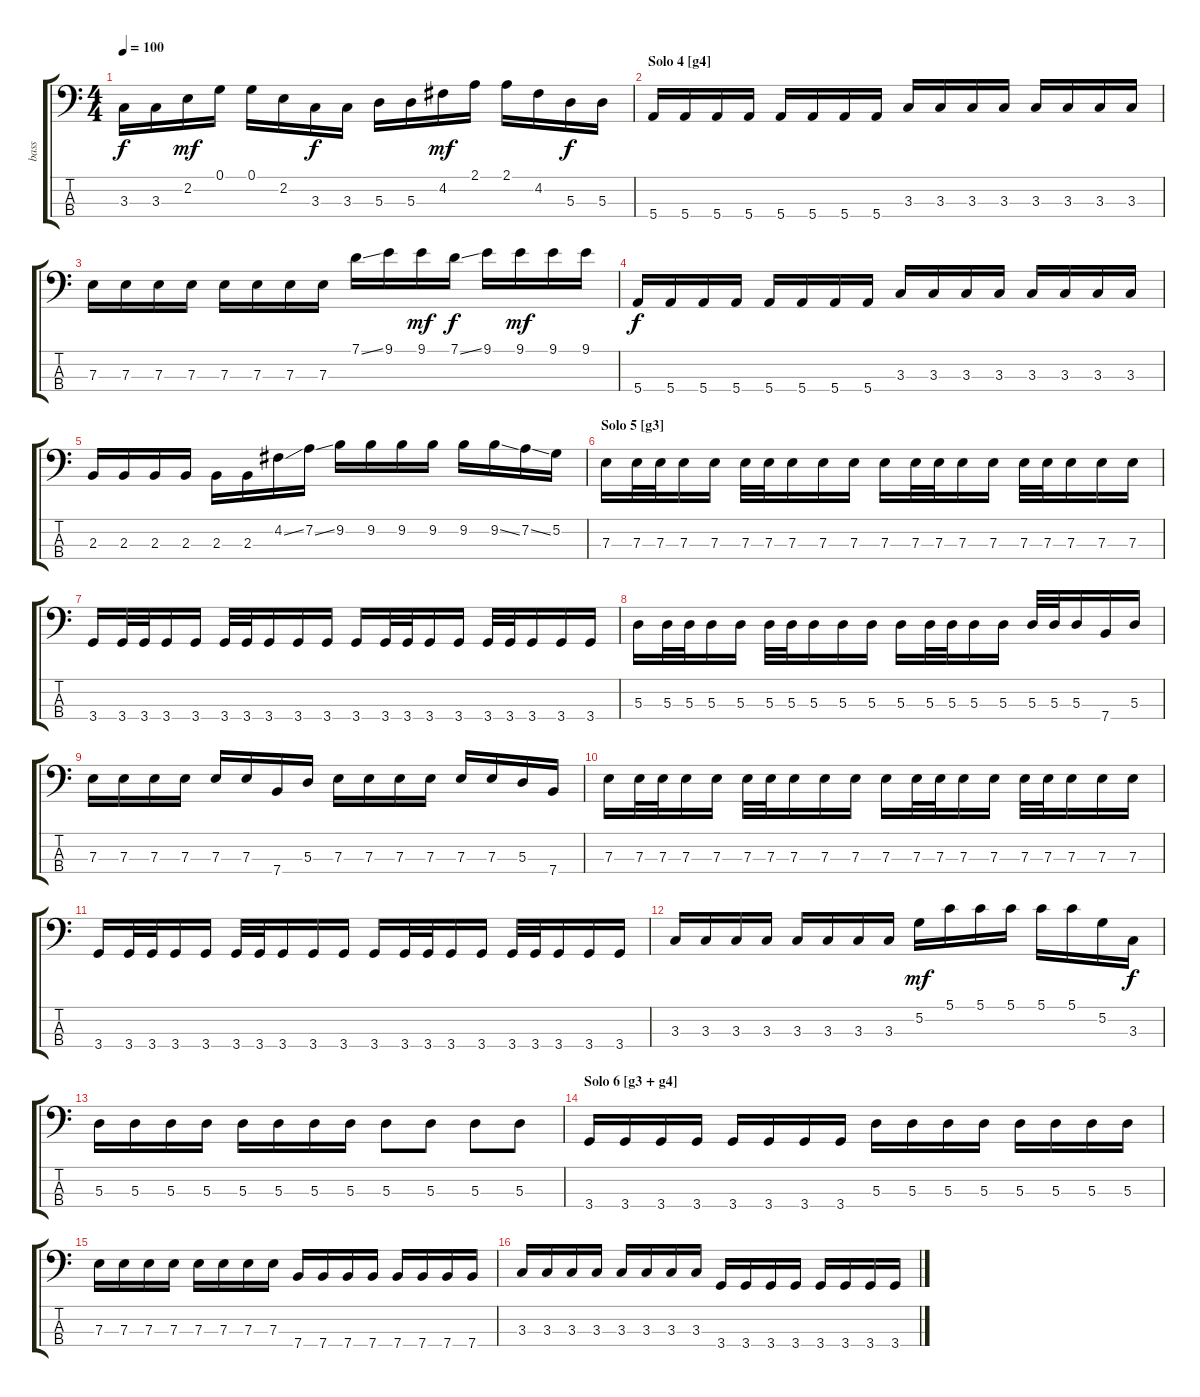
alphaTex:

\track ("bass" "bass") {instrument electricbasspick}
\staff {score tabs}
\tuning (G2 D2 A1 E1) {hide}
\ts (4 4)
\tempo 100
\clef f4
\ks c
3.3.16{dy f} 3.3.16 2.2.16{dy mf} 0.1.16 0.1.16 2.2.16 3.3.16{dy f} 3.3.16 5.3.16 5.3.16 4.2.16{dy mf} 2.1.16 2.1.16 4.2.16 5.3.16{dy f} 5.3.16 |
\section ("" "Solo 4 [g4]")
5.4.16 5.4.16 5.4.16 5.4.16 5.4.16 5.4.16 5.4.16 5.4.16 3.3.16 3.3.16 3.3.16 3.3.16 3.3.16 3.3.16 3.3.16 3.3.16 |
7.3.16 7.3.16 7.3.16 7.3.16 7.3.16 7.3.16 7.3.16 7.3.16 7.1{ss}.16 9.1.16 9.1.16{dy mf} 7.1{ss}.16{dy f} 9.1.16 9.1.16{dy mf} 9.1.16 9.1.16 |
5.4.16{dy f} 5.4.16 5.4.16 5.4.16 5.4.16 5.4.16 5.4.16 5.4.16 3.3.16 3.3.16 3.3.16 3.3.16 3.3.16 3.3.16 3.3.16 3.3.16 |
2.3.16 2.3.16 2.3.16 2.3.16 2.3.16 2.3.16 4.2{ss}.16 7.2{ss}.16 9.2.16 9.2.16 9.2.16 9.2.16 9.2.16 9.2{ss}.16 7.2{ss}.16 5.2.16 |
\section ("" "Solo 5 [g3]")
7.3.16 7.3.32 7.3.32 7.3.16 7.3.16 7.3.32 7.3.32 7.3.16 7.3.16 7.3.16 7.3.16 7.3.32 7.3.32 7.3.16 7.3.16 7.3.32 7.3.32 7.3.16 7.3.16 7.3.16 |
3.4.16 3.4.32 3.4.32 3.4.16 3.4.16 3.4.32 3.4.32 3.4.16 3.4.16 3.4.16 3.4.16 3.4.32 3.4.32 3.4.16 3.4.16 3.4.32 3.4.32 3.4.16 3.4.16 3.4.16 |
5.3.16 5.3.32 5.3.32 5.3.16 5.3.16 5.3.32 5.3.32 5.3.16 5.3.16 5.3.16 5.3.16 5.3.32 5.3.32 5.3.16 5.3.16 5.3.32 5.3.32 5.3.16 7.4.16 5.3.16 |
7.3.16 7.3.16 7.3.16 7.3.16 7.3.16 7.3.16 7.4.16 5.3.16 7.3.16 7.3.16 7.3.16 7.3.16 7.3.16 7.3.16 5.3.16 7.4.16 |
7.3.16 7.3.32 7.3.32 7.3.16 7.3.16 7.3.32 7.3.32 7.3.16 7.3.16 7.3.16 7.3.16 7.3.32 7.3.32 7.3.16 7.3.16 7.3.32 7.3.32 7.3.16 7.3.16 7.3.16 |
3.4.16 3.4.32 3.4.32 3.4.16 3.4.16 3.4.32 3.4.32 3.4.16 3.4.16 3.4.16 3.4.16 3.4.32 3.4.32 3.4.16 3.4.16 3.4.32 3.4.32 3.4.16 3.4.16 3.4.16 |
3.3.16 3.3.16 3.3.16 3.3.16 3.3.16 3.3.16 3.3.16 3.3.16 5.2.16{dy mf} 5.1.16 5.1.16 5.1.16 5.1.16 5.1.16 5.2.16 3.3.16{dy f} |
5.3.16 5.3.16 5.3.16 5.3.16 5.3.16 5.3.16 5.3.16 5.3.16 5.3.8 5.3.8 5.3.8 5.3.8 |
\section ("" "Solo 6 [g3 + g4]")
3.4.16 3.4.16 3.4.16 3.4.16 3.4.16 3.4.16 3.4.16 3.4.16 5.3.16 5.3.16 5.3.16 5.3.16 5.3.16 5.3.16 5.3.16 5.3.16 |
7.3.16 7.3.16 7.3.16 7.3.16 7.3.16 7.3.16 7.3.16 7.3.16 7.4.16 7.4.16 7.4.16 7.4.16 7.4.16 7.4.16 7.4.16 7.4.16 |
3.3.16 3.3.16 3.3.16 3.3.16 3.3.16 3.3.16 3.3.16 3.3.16 3.4.16 3.4.16 3.4.16 3.4.16 3.4.16 3.4.16 3.4.16 3.4.16
